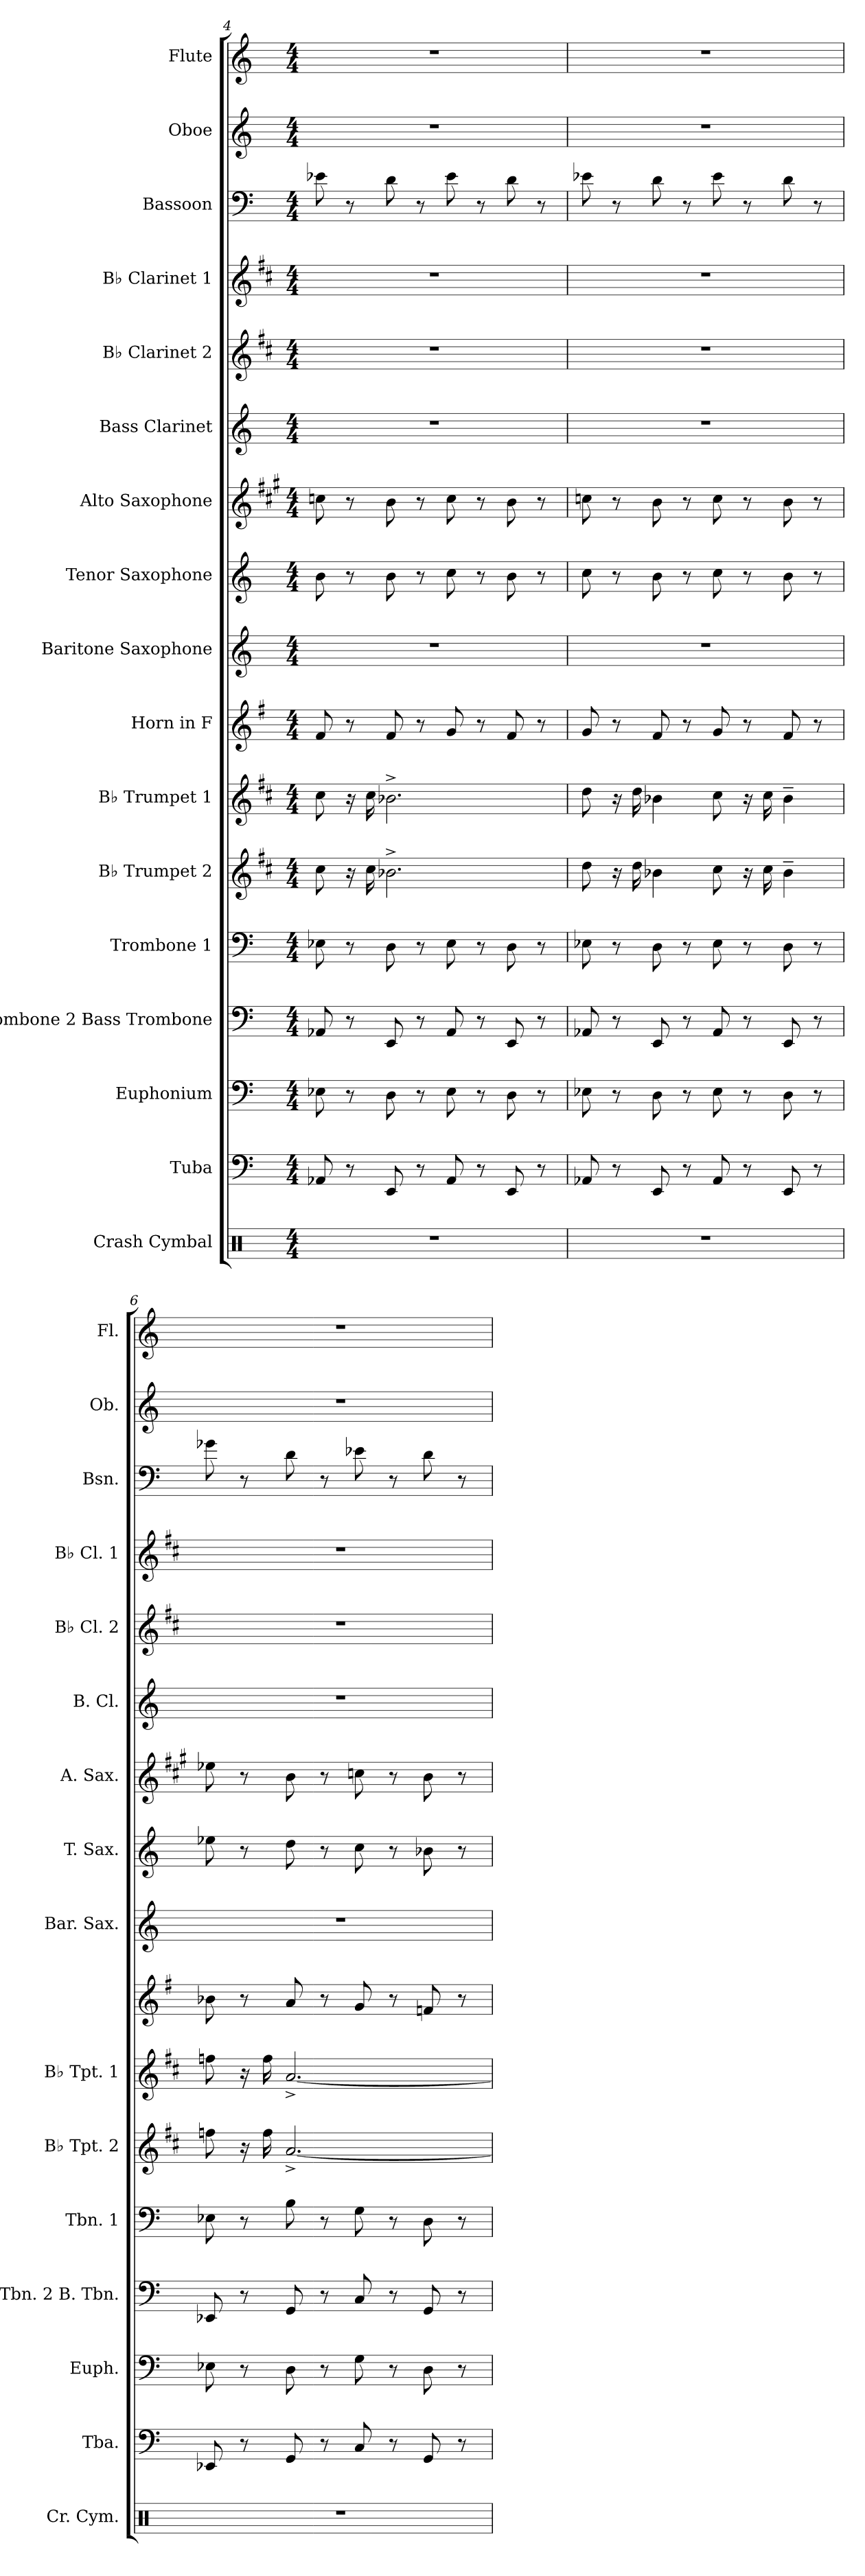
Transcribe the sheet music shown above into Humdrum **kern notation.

**kern	**kern	**kern	**kern	**kern	**kern	**kern	**kern	**kern	**kern	**kern	**kern	**kern	**kern	**kern	**kern	**kern
*part17	*part16	*part15	*part14	*part13	*part12	*part11	*part10	*part9	*part8	*part7	*part6	*part5	*part4	*part3	*part2	*part1
*staff17	*staff16	*staff15	*staff14	*staff13	*staff12	*staff11	*staff10	*staff9	*staff8	*staff7	*staff6	*staff5	*staff4	*staff3	*staff2	*staff1
*I"Crash Cymbal	*I"Tuba	*I"Euphonium	*I"Trombone 2 Bass Trombone	*I"Trombone 1	*I"B♭ Trumpet 2	*I"B♭ Trumpet 1	*I"Horn in F	*I"Baritone Saxophone	*I"Tenor Saxophone	*I"Alto Saxophone	*I"Bass Clarinet	*I"B♭ Clarinet 2	*I"B♭ Clarinet 1	*I"Bassoon	*I"Oboe	*I"Flute
*I'Cr. Cym.	*I'Tba.	*I'Euph.	*I'Tbn. 2 B. Tbn.	*I'Tbn. 1	*I'B♭ Tpt. 2	*I'B♭ Tpt. 1	*	*I'Bar. Sax.	*I'T. Sax.	*I'A. Sax.	*I'B. Cl.	*I'B♭ Cl. 2	*I'B♭ Cl. 1	*I'Bsn.	*I'Ob.	*I'Fl.
*clefX	*clefF4	*clefF4	*clefF4	*clefF4	*clefG2	*clefG2	*clefG2	*clefG2	*clefG2	*clefG2	*clefG2	*clefG2	*clefG2	*clefF4	*clefG2	*clefG2
*	*	*	*	*	*ITrd1c2	*ITrd1c2	*ITrd4c7	*ITrd12c21	*ITrd8c14	*ITrd5c9	*ITrd8c14	*ITrd1c2	*ITrd1c2	*	*	*
*k[]	*k[]	*k[]	*k[]	*k[]	*k[]	*k[]	*k[]	*k[]	*k[]	*k[]	*k[]	*k[]	*k[]	*k[]	*k[]	*k[]
*M4/4	*M4/4	*M4/4	*M4/4	*M4/4	*M4/4	*M4/4	*M4/4	*M4/4	*M4/4	*M4/4	*M4/4	*M4/4	*M4/4	*M4/4	*M4/4	*M4/4
=4	=4	=4	=4	=4	=4	=4	=4	=4	=4	=4	=4	=4	=4	=4	=4	=4
1r	8AA-X/	8E-X\	8AA-X/	8E-X\	8b\	8b\	8B/	1r	8B\	8e-X\	1r	1r	1r	8e-X\	1r	1r
.	8r	8r	8r	8r	16r	16r	8r	.	8r	8r	.	.	.	8r	.	.
.	.	.	.	.	16b\	16b\	.	.	.	.	.	.	.	.	.	.
.	8EE/	8D\	8EE/	8D\	2.a-X^\	2.a-X^\	8B/	.	8B\	8d\	.	.	.	8d\	.	.
.	8r	8r	8r	8r	.	.	8r	.	8r	8r	.	.	.	8r	.	.
.	8AA-/	8E-\	8AA-/	8E-\	.	.	8c/	.	8c\	8e-\	.	.	.	8e-\	.	.
.	8r	8r	8r	8r	.	.	8r	.	8r	8r	.	.	.	8r	.	.
.	8EE/	8D\	8EE/	8D\	.	.	8B/	.	8B\	8d\	.	.	.	8d\	.	.
.	8r	8r	8r	8r	.	.	8r	.	8r	8r	.	.	.	8r	.	.
=5	=5	=5	=5	=5	=5	=5	=5	=5	=5	=5	=5	=5	=5	=5	=5	=5
1r	8AA-X/	8E-X\	8AA-X/	8E-X\	8cc\	8cc\	8c/	1r	8c\	8e-X\	1r	1r	1r	8e-X\	1r	1r
.	8r	8r	8r	8r	16r	16r	8r	.	8r	8r	.	.	.	8r	.	.
.	.	.	.	.	16cc\	16cc\	.	.	.	.	.	.	.	.	.	.
.	8EE/	8D\	8EE/	8D\	4a-X\	4a-X\	8B/	.	8B\	8d\	.	.	.	8d\	.	.
.	8r	8r	8r	8r	.	.	8r	.	8r	8r	.	.	.	8r	.	.
.	8AA-/	8E-\	8AA-/	8E-\	8b\	8b\	8c/	.	8c\	8e-\	.	.	.	8e-\	.	.
.	8r	8r	8r	8r	16r	16r	8r	.	8r	8r	.	.	.	8r	.	.
.	.	.	.	.	16b\	16b\	.	.	.	.	.	.	.	.	.	.
.	8EE/	8D\	8EE/	8D\	4a-~\	4a-~\	8B/	.	8B\	8d\	.	.	.	8d\	.	.
.	8r	8r	8r	8r	.	.	8r	.	8r	8r	.	.	.	8r	.	.
!!LO:PB:g=z
=6	=6	=6	=6	=6	=6	=6	=6	=6	=6	=6	=6	=6	=6	=6	=6	=6
1r	8EE-X/	8E-X\	8EE-X/	8E-X\	8ee-X\	8ee-X\	8e-X\	1r	8e-X\	8g-X\	1r	1r	1r	8g-X\	1r	1r
.	8r	8r	8r	8r	16r	16r	8r	.	8r	8r	.	.	.	8r	.	.
.	.	.	.	.	16ee-\	16ee-\	.	.	.	.	.	.	.	.	.	.
.	8GG/	8D\	8GG/	8B\	[2.g^/	[2.g^/	8d/	.	8d\	8d\	.	.	.	8d\	.	.
.	8r	8r	8r	8r	.	.	8r	.	8r	8r	.	.	.	8r	.	.
.	8C/	8G\	8C/	8G\	.	.	8c/	.	8c\	8e-X\	.	.	.	8e-X\	.	.
.	8r	8r	8r	8r	.	.	8r	.	8r	8r	.	.	.	8r	.	.
.	8GG/	8D\	8GG/	8D\	.	.	8B-X/	.	8B-X\	8d\	.	.	.	8d\	.	.
.	8r	8r	8r	8r	.	.	8r	.	8r	8r	.	.	.	8r	.	.
=	=	=	=	=	=	=	=	=	=	=	=	=	=	=	=	=
*-	*-	*-	*-	*-	*-	*-	*-	*-	*-	*-	*-	*-	*-	*-	*-	*-
